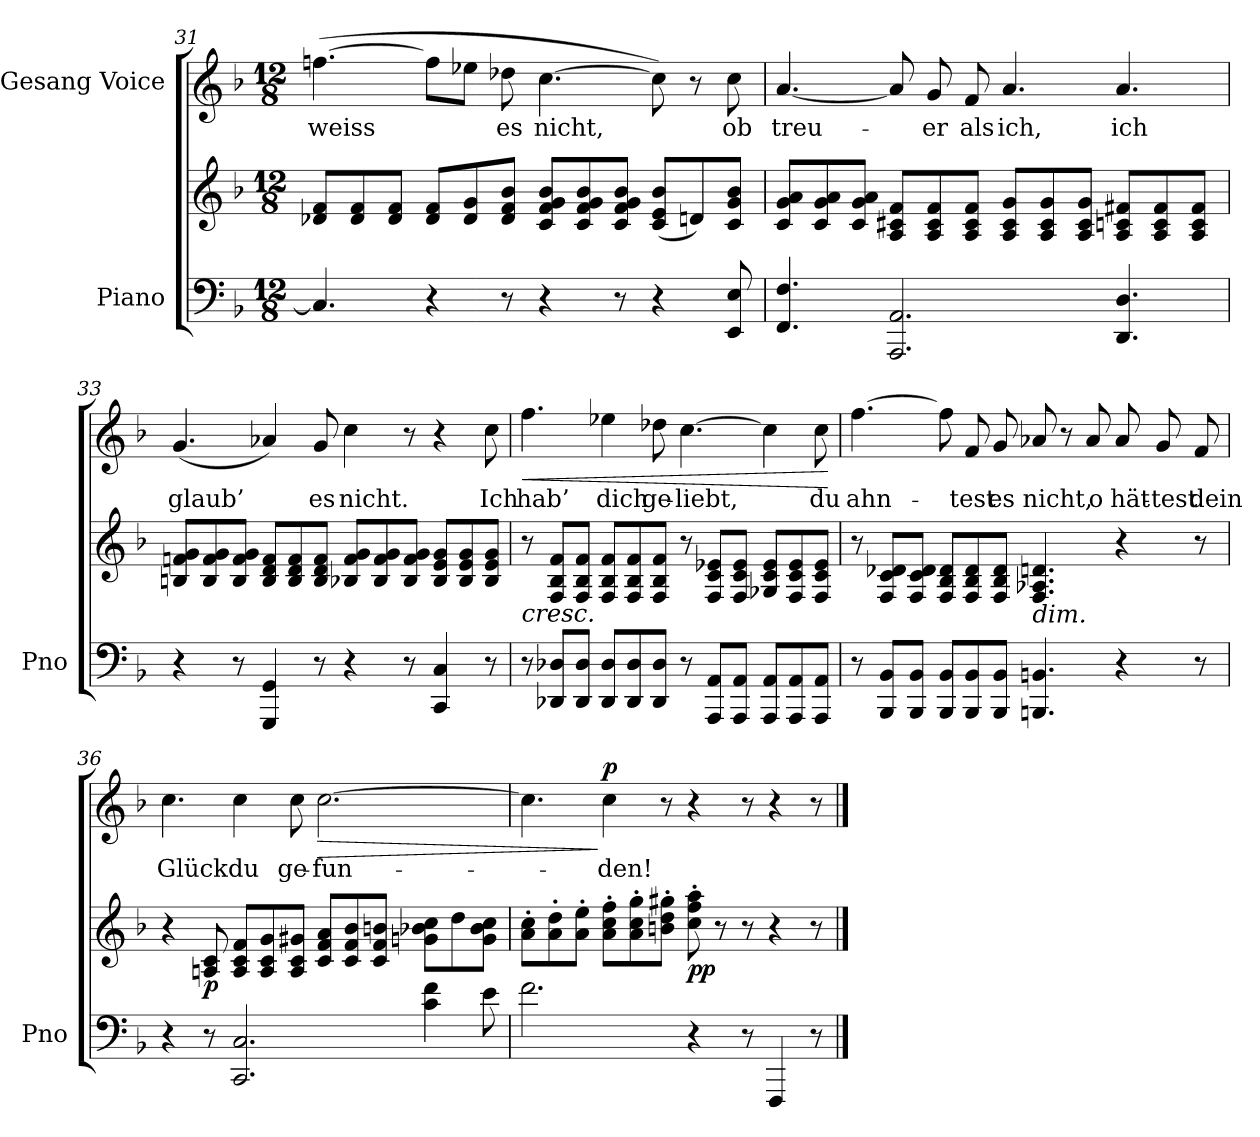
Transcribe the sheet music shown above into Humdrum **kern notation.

**kern	**kern	**dynam	**kern	**text	**dynam
*part2	*part2	*part2	*part1	*part1	*part1
*staff3	*staff2	*staff2/3	*staff1	*staff1	*staff1
*I"Piano	*	*	*I"Gesang Voice	*	*
*I'Pno	*	*	*	*	*
!!LO:LB:g=z
*clefF4	*clefG2	*	*clefG2	*	*
*k[b-]	*k[b-]	*	*k[b-]	*	*
*M12/8	*M12/8	*	*M12/8	*	*
=31	=31	=31	=31	=31	=31
!	!	!	!	!LO:LY:b	!
4.C/]	8d-X/ 8f/L	.	([4.ffn\	weiss	.
.	8d-/ 8f/	.	.	.	.
.	8d-/ 8f/J	.	.	.	.
4r	8d-/ 8f/L	.	8ff\L]	.	.
.	8d-/ 8g/	.	8ee-X\J	.	.
!	!	!	!	!LO:LY:b	!
8r	8d-/ 8f/ 8b-/J	.	8dd-X\	es	.
!	!	!	!	!LO:LY:b	!
4r	8c/ 8f/ 8g/ 8b-/L	.	[4.cc\	nicht,	.
.	8c/ 8f/ 8g/ 8b-/	.	.	.	.
8r	8c/ 8f/ 8g/ 8b-/J	.	.	.	.
4r	(8c/ 8e/ 8b-/L	.	8cc\])	.	.
.	8dn/)	.	8r	.	.
!	!	!	!	!LO:LY:b	!
8EE/ 8E/	8c/ 8g/ 8b-/J	.	8cc\	ob	.
!!LO:LB:g=z
=32	=32	=32	=32	=32	=32
!	!	!	!	!LO:LY:b	!
4.FF/ 4.F/	8c/ 8g/ 8a/L	.	[4.a/	treu-	.
.	8c/ 8g/ 8a/	.	.	.	.
.	8c/ 8g/ 8a/J	.	.	.	.
2.AAA/ 2.AA/	8A/ 8c#X/ 8f/L	.	8a/]	.	.
!	!	!	!	!LO:LY:b	!
.	8A/ 8c#/ 8f/	.	8g/	-er	.
!	!	!	!	!LO:LY:b	!
.	8A/ 8c#/ 8f/J	.	8f/	als	.
!	!	!	!	!LO:LY:b	!
.	8A/ 8c#/ 8g/L	.	4.a/	ich,	.
.	8A/ 8c#/ 8g/	.	.	.	.
.	8A/ 8c#/ 8g/J	.	.	.	.
!	!	!	!	!LO:LY:b	!
4.DD/ 4.D/	8A/ 8cn/ 8f#X/L	.	4.a/	ich	.
.	8A/ 8c/ 8f#/	.	.	.	.
.	8A/ 8c/ 8f#/J	.	.	.	.
=33	=33	=33	=33	=33	=33
!	!	!	!	!LO:LY:b	!
4r	8Bn/ 8fn/ 8g/L	.	(4.g/	glaub’	.
.	8B/ 8f/ 8g/	.	.	.	.
8r	8B/ 8f/ 8g/J	.	.	.	.
4GGG/ 4GG/	8B/ 8d/ 8f/L	.	4a-X/)	.	.
.	8B/ 8d/ 8f/	.	.	.	.
!	!	!	!	!LO:LY:b	!
8r	8B/ 8d/ 8f/J	.	8g/	es	.
!	!	!	!	!LO:LY:b	!
4r	8B-X/ 8f/ 8g/L	.	4cc\	nicht.	.
.	8B-/ 8f/ 8g/	.	.	.	.
8r	8B-/ 8f/ 8g/J	.	8r	.	.
4CC/ 4C/	8B-/ 8e/ 8g/L	.	4r	.	.
.	8B-/ 8e/ 8g/	.	.	.	.
!	!	!	!	!LO:LY:b	!
8r	8B-/ 8e/ 8g/J	.	8cc\	Ich	.
!!LO:PB:g=z
=34	=34	=34	=34	=34	=34
!	!LO:TX:b:i:t=cresc.	!	!	!	!
!	!	!	!	!LO:LY:b	!LO:HP:b
8r	8r	.	4.ff\	hab’	<
8DD-X/ 8D-X/L	8F/ 8B-/ 8f/L	.	.	.	.
8DD-/ 8D-/J	8F/ 8B-/ 8f/J	.	.	.	.
!	!	!	!	!LO:LY:b	!
8DD-/ 8D-/L	8F/ 8B-/ 8f/L	.	4ee-X\	dich	.
8DD-/ 8D-/	8F/ 8B-/ 8f/	.	.	.	.
!	!	!	!	!LO:LY:b	!
8DD-/ 8D-/J	8F/ 8B-/ 8f/J	.	8dd-X\	ge-	.
!	!	!	!	!LO:LY:b	!
8r	8r	.	[4.cc\	-liebt,	.
8AAA/ 8AA/L	8F/ 8c/ 8e-X/L	.	.	.	.
8AAA/ 8AA/J	8F/ 8c/ 8e-/J	.	.	.	.
8AAA/ 8AA/L	8G-X/ 8c/ 8e-/L	.	4cc\]	.	.
8AAA/ 8AA/	8F/ 8c/ 8e-/	.	.	.	.
!	!	!	!	!LO:LY:b	!
8AAA/ 8AA/J	8F/ 8c/ 8e-/J	.	8cc\	du	.
.	.	.	.	.	[
!!LO:LB:g=z
=35	=35	=35	=35	=35	=35
!	!	!	!	!LO:LY:b	!
8r	8r	.	[4.ff\	ahn-	.
8BBB-/ 8BB-/L	8F/ 8c/ 8d-X/L	.	.	.	.
8BBB-/ 8BB-/J	8F/ 8c/ 8d-/J	.	.	.	.
8BBB-/ 8BB-/L	8F/ 8B-/ 8d-/L	.	8ff\]	.	.
!	!	!	!	!LO:LY:b	!
8BBB-/ 8BB-/	8F/ 8B-/ 8d-/	.	8f/	-test	.
!	!	!	!	!LO:LY:b	!
8BBB-/ 8BB-/J	8F/ 8B-/ 8d-/J	.	8g/	es	.
!	!LO:TX:b:i:t=dim.	!	!	!	!
!	!	!	!	!LO:LY:b	!
4.BBBn/ 4.BBn/	4.F/ 4.A-X/ 4.dn/	.	8a-X/	nicht,	.
.	.	.	8r	.	.
!	!	!	!	!LO:LY:b	!
.	.	.	8a-/	o	.
!	!	!	!	!LO:LY:b	!
4r	4r	.	8a-/	hät-	.
!	!	!	!	!LO:LY:b	!
.	.	.	8g/	-test	.
!	!	!	!	!LO:LY:b	!
8r	8r	.	8f/	dein	.
=36	=36	=36	=36	=36	=36
!	!	!	!	!LO:LY:b	!
4r	4r	.	4.cc\	Glück	.
!	!	!LO:DY:b	!	!	!
8r	8An/ 8c/	p	.	.	.
!	!	!	!	!LO:LY:b	!
2.CC/ 2.C/	8A/ 8c/ 8f/L	.	4cc\	du	.
.	8A/ 8c/ 8g/	.	.	.	.
!	!	!	!	!LO:LY:b	!
.	8A/ 8c/ 8g#X/J	.	8cc\	ge-	.
!	!	!	!	!LO:LY:b	!LO:HP:b
.	8c/ 8f/ 8a/L	.	[2.cc\	-fun-	>
.	8c/ 8f/ 8b-/	.	.	.	.
.	8c/ 8f/ 8bn/J	.	.	.	.
4c\ 4f\	8gn\ 8b-X\ 8cc\L	.	.	.	.
.	8dd\	.	.	.	.
8e\	8g\ 8b-\ 8cc\J	.	.	.	.
!!LO:LB:g=z
=37	=37	=37	=37	=37	=37
2.f\	8a\' 8cc\'L	.	4.cc\]	.	.
.	8a\' 8dd\'	.	.	.	.
.	8a\' 8ee\'J	.	.	.	.
!	!	!	!	!LO:LY:b	!LO:DY:n=1:a
.	8a\' 8cc\' 8ff\'L	.	4cc\	-den!	] p
.	8a\' 8cc\' 8gg\'	.	.	.	.
.	8bn\' 8dd\' 8gg#X\'J	.	8r	.	.
!	!	!LO:DY:b	!	!	!
4r	8cc\' 8ff\' 8aa\'	pp	4r	.	.
.	8r	.	.	.	.
8r	8r	.	8r	.	.
4FFF/	4r	.	4r	.	.
8r	8r	.	8r	.	.
==	==	==	==	==	==
*-	*-	*-	*-	*-	*-
